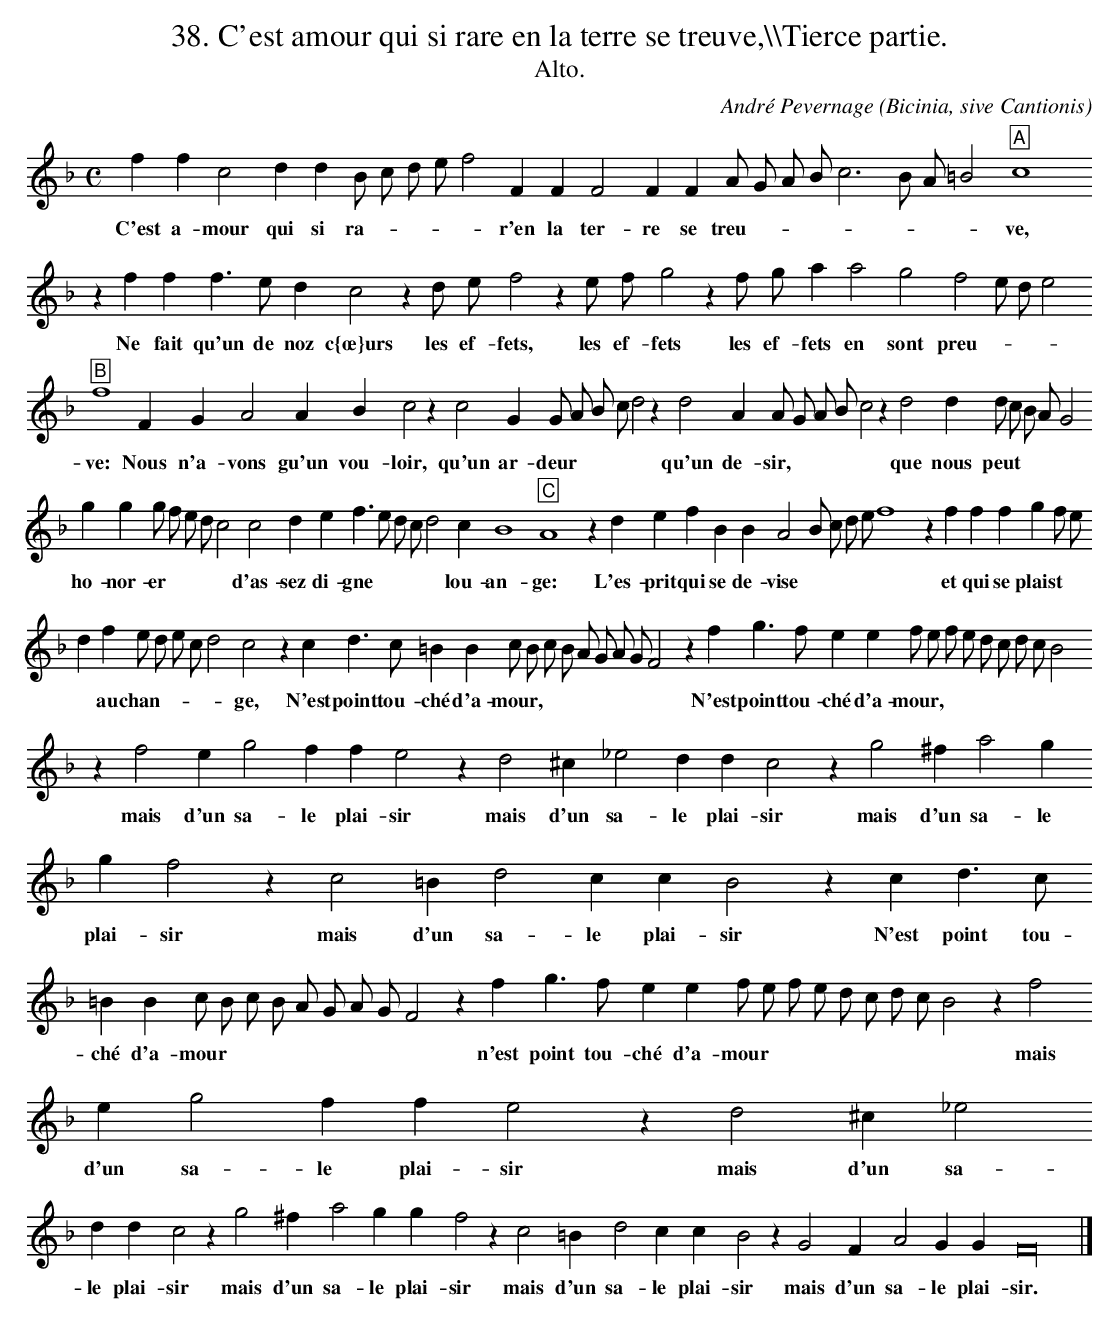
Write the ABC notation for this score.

X:1
T:38. C'est amour qui si rare en la terre se treuve,\\\\Tierce partie.
T:Alto.
C:André Pevernage
O: Bicinia, sive Cantionis
M:C
L:1/4
K:F -8va
f f c2 d d B/ c/ d/ e/ f2 F F F2 F F A/ G/ A/ B/ c3 B/ A/ =B2 "A"c4
w:C'est a- mour qui si ra- * * * * r'en la ter- re se treu- * * * * * * * ve,
z f f f > e d c2 z d/ e/ f2 z e/ f/ g2 z f/ g/ a a2 g2 f2 e/ d/ e2
w:Ne fait qu'un de noz c{\oe}urs les ef- fets, les ef- fets les ef- fets en sont preu- * * *
"B"f4 F G A2 A B c2 z c2 G G/ A/ B/ c/ d2 z d2 A A/ G/ A/ B/ c2 z d2 d d/ c/ B/ A/ G2
w:ve: Nous n'a- vons gu'un vou- loir, qu'un ar- deur * * * * qu'un de- sir, * * * * que nous peut * * * *
g g g/ f/ e/ d/ c2 c2 d e f > e d/ c/ d2 c B4 "C"A4 z d e f B B A2 B/ c/ d/ e/ f4 z f f f g f/ e/
w:ho- nor- er * * * * d'as- sez di- gne * * * * lou- an- ge:  L'es- prit qui se de- vise * * * * * et qui se plaist * *
d f e/ d/ e/ c/ d2 c2 z c d > c =B B c/ B/ c/ B/ A/ G/ A/ G/ F2 z f g > f e e f/ e/ f/ e/ d/ c/ d/ c/ B2
w:* au chan- * * * * ge, N'est point tou- ch\'e d'a- mour, * * * * * * * * N'est point tou- ch\'e d'a- mour, * * * * * * * *
z f2 e g2 f f e2 z d2 ^c _e2 d d c2 z g2 ^f a2 g g f2 z c2 =B d2 c c B2 z c d > c
w:mais d'un sa- le plai- sir mais d'un sa- le plai- sir mais d'un sa- le plai- sir mais d'un sa- le plai- sir N'est point tou-
=B B c/ B/ c/ B/ A/ G/ A/ G/ F2 z f g > f e e f/ e/ f/ e/ d/ c/ d/ c/ B2 z f2 e g2 f f e2 z d2 ^c _e2
w:ch\'e d'a- mour * * * * * * * * n'est point tou- ch\'e d'a- mour * * * * * * * * mais d'un sa- le plai- sir mais d'un sa-
d d c2 z g2 ^f a2 g g f2 z c2 =B d2 c c B2 z G2 F A2 G G F16 |]
w:le plai- sir mais d'un sa- le plai- sir mais d'un sa- le plai- sir mais d'un sa- le plai- sir.
